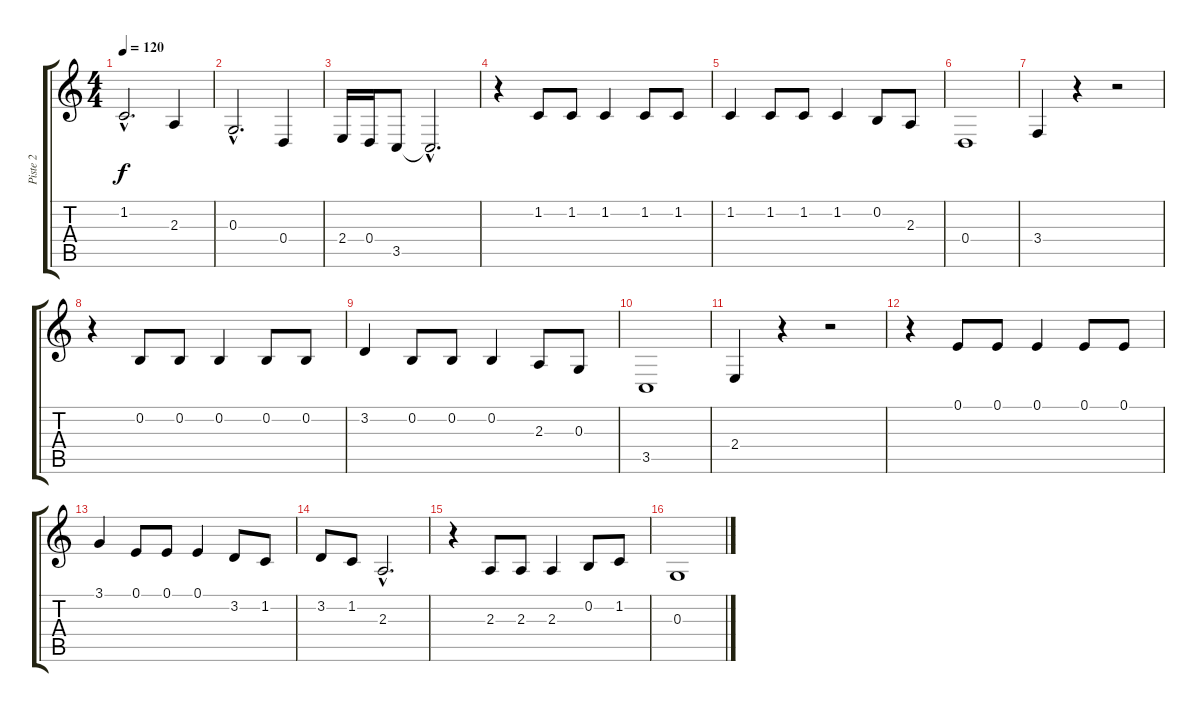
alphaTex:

\track ("Piste 2" "Piste 2") {instrument lead6voice}
\staff {score tabs}
\tuning (E4 B3 G3 D3 A2 E2) {hide}
\ts (4 4)
\tempo 120
\clef g2
\ks c
1.2{hac}.2{d dy f} 2.3.4 |
0.3{hac}.2{d} 0.4.4 |
2.4.16 0.4.16 3.5.8 3.5{hac t}.2{d} |
r.4 1.2.8 1.2.8 1.2.4 1.2.8 1.2.8 |
1.2.4 1.2.8 1.2.8 1.2.4 0.2.8 2.3.8 |
0.4.1 |
3.4.4 r.4 r.2 |
r.4 0.2.8 0.2.8 0.2.4 0.2.8 0.2.8 |
3.2.4 0.2.8 0.2.8 0.2.4 2.3.8 0.3.8 |
3.5.1 |
2.4.4 r.4 r.2 |
r.4 0.1.8 0.1.8 0.1.4 0.1.8 0.1.8 |
3.1.4 0.1.8 0.1.8 0.1.4 3.2.8 1.2.8 |
3.2.8 1.2.8 2.3{hac}.2{d} |
r.4 2.3.8 2.3.8 2.3.4 0.2.8 1.2.8 |
0.3.1
